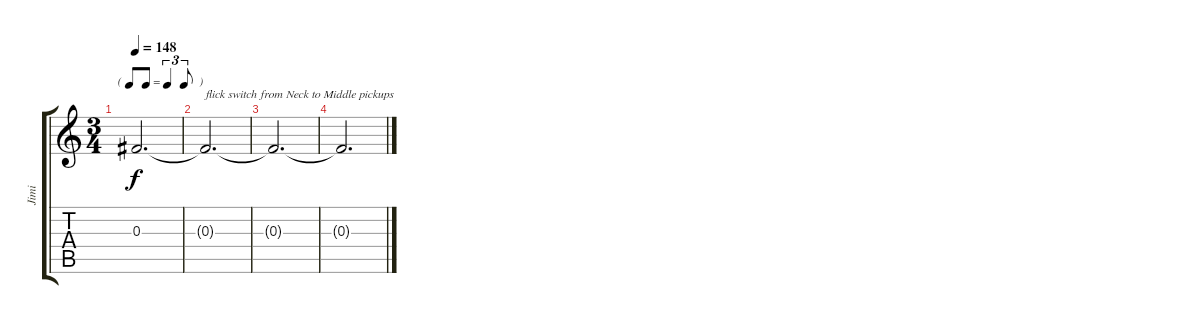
\track ("Jimi" "Jimi") {instrument distortionguitar}
\staff {score tabs}
\tuning (Eb4 Bb3 Gb3 Db3 Ab2 Eb2) {hide}
\ts (3 4)
\tf triplet8th
\tempo 148
\clef g2
\ks c
0.3{t}.2{d dy f} |
0.3{t}.2{d txt "flick switch from Neck to Middle pickups"} |
0.3{t}.2{d} |
0.3{t}.2{d}
